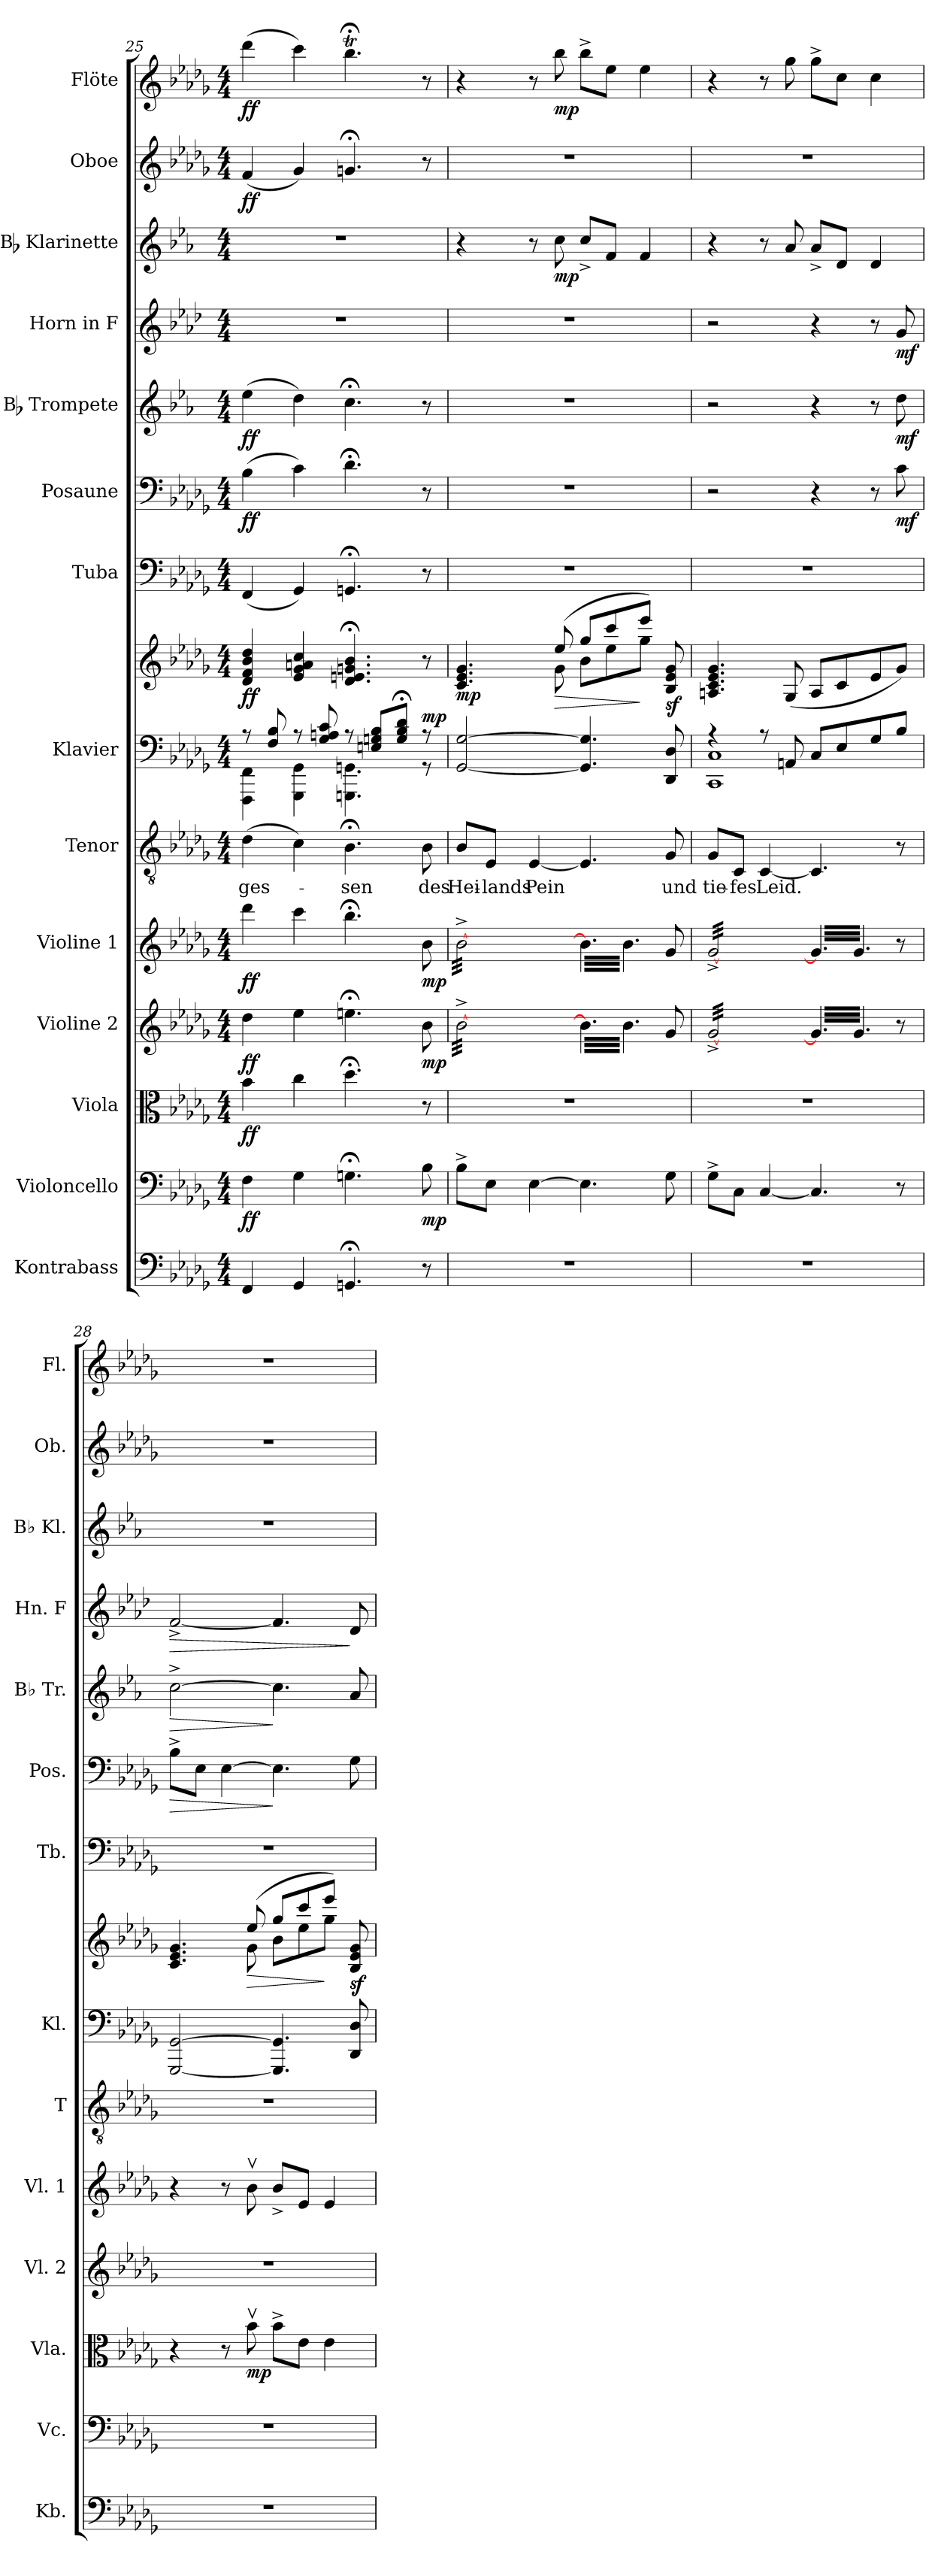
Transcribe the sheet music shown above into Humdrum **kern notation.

**kern	**kern	**dynam	**kern	**dynam	**kern	**dynam	**kern	**dynam	**kern	**text	**kern	**kern	**dynam	**kern	**kern	**dynam	**kern	**dynam	**kern	**dynam	**kern	**dynam	**kern	**dynam	**kern	**dynam
*part14	*part13	*part13	*part12	*part12	*part11	*part11	*part10	*part10	*part9	*part9	*part8	*part8	*part8	*part7	*part6	*part6	*part5	*part5	*part4	*part4	*part3	*part3	*part2	*part2	*part1	*part1
*staff15	*staff14	*staff14	*staff13	*staff13	*staff12	*staff12	*staff11	*staff11	*staff10	*staff10	*staff9	*staff8	*staff8/9	*staff7	*staff6	*staff6	*staff5	*staff5	*staff4	*staff4	*staff3	*staff3	*staff2	*staff2	*staff1	*staff1
*I"Kontrabass	*I"Violoncello	*	*I"Viola	*	*I"Violine 2	*	*I"Violine 1	*	*I"Tenor	*	*I"Klavier	*	*	*I"Tuba	*I"Posaune	*	*I"Bb Trompete	*	*I"Horn in F	*	*I"Bb Klarinette	*	*I"Oboe	*	*I"Flöte	*
*I'Kb.	*I'Vc.	*	*I'Vla.	*	*I'Vl. 2	*	*I'Vl. 1	*	*I'T	*	*I'Kl.	*	*	*I'Tb.	*I'Pos.	*	*I'Bb Tr.	*	*I'Hn. F	*	*I'Bb Kl.	*	*I'Ob.	*	*I'Fl.	*
*clefF4	*clefF4	*	*clefC3	*	*clefG2	*	*clefG2	*	*clefGv2	*	*clefF4	*clefG2	*	*clefF4	*clefF4	*	*clefG2	*	*clefG2	*	*clefG2	*	*clefG2	*	*clefG2	*
*ITrd7c12	*	*	*	*	*	*	*	*	*	*	*	*	*	*	*	*	*ITrd1c2	*	*ITrd4c7	*	*ITrd1c2	*	*	*	*	*
*k[b-e-a-d-g-]	*k[b-e-a-d-g-]	*	*k[b-e-a-d-g-]	*	*k[b-e-a-d-g-]	*	*k[b-e-a-d-g-]	*	*k[b-e-a-d-g-]	*	*k[b-e-a-d-g-]	*k[b-e-a-d-g-]	*	*k[b-e-a-d-g-]	*k[b-e-a-d-g-]	*	*k[b-e-a-d-g-]	*	*k[b-e-a-d-g-]	*	*k[b-e-a-d-g-]	*	*k[b-e-a-d-g-]	*	*k[b-e-a-d-g-]	*
*b-:	*b-:	*	*b-:	*	*b-:	*	*b-:	*	*b-:	*	*b-:	*b-:	*	*b-:	*b-:	*	*b-:	*	*b-:	*	*b-:	*	*b-:	*	*b-:	*
*M4/4	*M4/4	*	*M4/4	*	*M4/4	*	*M4/4	*	*M4/4	*	*M4/4	*M4/4	*	*M4/4	*M4/4	*	*M4/4	*	*M4/4	*	*M4/4	*	*M4/4	*	*M4/4	*
=25	=25	=25	=25	=25	=25	=25	=25	=25	=25	=25	=25	=25	=25	=25	=25	=25	=25	=25	=25	=25	=25	=25	=25	=25	=25	=25
!	!	!LO:DY:b	!	!LO:DY:b	!	!LO:DY:b	!	!LO:DY:b	!	!LO:LY:b	!	!	!LO:DY:b	!	!	!LO:DY:b	!	!LO:DY:b	!	!	!	!	!	!LO:DY:b	!	!LO:DY:b
*	*	*	*	*	*	*	*	*	*	*	*^	*	*	*	*	*	*	*	*	*	*	*	*	*	*	*
4FFF/	4F\	ff	4b-\	ff	4dd-\	ff	4ddd-\	ff	(>4d-\	-ges-	8rA	4FFF\ 4FF\	4d-/ 4f/ 4b-/ 4dd-/	ff	(<4FF/	(>4B-\	ff	(>4dd-\	ff	1r	.	1r	.	(<4f/	ff	(>4ddd-\	ff
.	.	.	.	.	.	.	.	.	.	.	8F/ 8B-/	.	.	.	.	.	.	.	.	.	.	.	.	.	.	.	.
4GGG-/	4G-\	.	4cc\	.	4ee-\	.	4ccc\	.	4c\)	.	8rA	4GGG-\ 4GG-\	4e-/ 4g-/ 4an/ 4cc/	.	4GG-/)	4c\)	.	4cc\)	.	.	.	.	.	4g-/)	.	4ccc\)	.
.	.	.	.	.	.	.	.	.	.	.	8G-/ 8An/ 8c/	.	.	.	.	.	.	.	.	.	.	.	.	.	.	.	.
!	!	!	!	!	!	!	!	!	!	!LO:LY:b	!	!	!	!	!	!	!	!	!	!	!	!	!	!	!	!	!
4.GGGn;</	4.Gn;<\	.	4.dd-;<\	.	4.een;<\	.	4.bb-;<\	.	4.B-;<\	-sen	8rA	4.GGGn\ 4.GGn\	4.d-/;< 4.en/;< 4.gn/;< 4.b-/;<	.	4.GGn;</	4.d-;<\	.	4.b-;<\	.	.	.	.	.	4.gn;</	.	4.bb-;<T\	.
.	.	.	.	.	.	.	.	.	.	.	8En/ 8Gn/ 8B-/L	.	.	.	.	.	.	.	.	.	.	.	.	.	.	.	.
.	.	.	.	.	.	.	.	.	.	.	8G/;< 8B-/;< 8d-/;<J	.	.	.	.	.	.	.	.	.	.	.	.	.	.	.	.
!	!	!LO:DY:b	!	!	!	!LO:DY:b	!	!LO:DY:b	!	!LO:LY:b	!	!	!	!LO:DY:a=2	!	!	!	!	!	!	!	!	!	!	!	!	!
8r	8B-\	mp	8r	.	8b-\	mp	8b-\	mp	8B-\	des	8rA	8rGG	8r	mp	8r	8r	.	8r	.	.	.	.	.	8r	.	8r	.
!!LO:PB:g=z
=26	=26	=26	=26	=26	=26	=26	=26	=26	=26	=26	=26	=26	=26	=26	=26	=26	=26	=26	=26	=26	=26	=26	=26	=26	=26	=26	=26
!	!	!	!	!	!	!	!	!	!	!LO:LY:b	!	!	!	!LO:DY:b	!	!	!	!	!	!	!	!	!	!	!	!	!
*	*	*	*	*	*	*	*	*	*	*	*v	*v	*^	*	*	*	*	*	*	*	*	*	*	*	*	*	*
*	*	*	*	*	*tremolo	*	*	*	*	*	*	*	*	*	*	*	*	*	*	*	*	*	*	*	*	*	*
*	*	*	*	*	*	*	*tremolo	*	*	*	*	*	*	*	*	*	*	*	*	*	*	*	*	*	*	*	*
1r	8B-^>\L	.	1r	.	[32b-^>\LLL	.	[32b-^>\LLL	.	8B-/L	Hei-	[2GG-/ [2G-/	4.c/ 4.e-/ 4.g-/	4ryy	mp	1r	1r	.	1r	.	1r	.	4r	.	1r	.	4r	.
.	.	.	.	.	32b-^>\	.	32b-^>\	.	.	.	.	.	.	.	.	.	.	.	.	.	.	.	.	.	.	.	.
.	.	.	.	.	32b-^>\	.	32b-^>\	.	.	.	.	.	.	.	.	.	.	.	.	.	.	.	.	.	.	.	.
.	.	.	.	.	32b-^>\	.	32b-^>\	.	.	.	.	.	.	.	.	.	.	.	.	.	.	.	.	.	.	.	.
!	!	!	!	!	!	!	!	!	!	!LO:LY:b	!	!	!	!	!	!	!	!	!	!	!	!	!	!	!	!	!
.	8E-\J	.	.	.	32b-^>\	.	32b-^>\	.	8E-/J	-lands	.	.	.	.	.	.	.	.	.	.	.	.	.	.	.	.	.
.	.	.	.	.	32b-^>\	.	32b-^>\	.	.	.	.	.	.	.	.	.	.	.	.	.	.	.	.	.	.	.	.
.	.	.	.	.	32b-^>\	.	32b-^>\	.	.	.	.	.	.	.	.	.	.	.	.	.	.	.	.	.	.	.	.
.	.	.	.	.	32b-^>\	.	32b-^>\	.	.	.	.	.	.	.	.	.	.	.	.	.	.	.	.	.	.	.	.
!	!	!	!	!	!	!	!	!	!	!LO:LY:b	!	!	!	!	!	!	!	!	!	!	!	!	!	!	!	!	!
.	[4E-\	.	.	.	32b-^>\	.	32b-^>\	.	[4E-/	Pein	.	.	8ryy	.	.	.	.	.	.	.	.	8r	.	.	.	8r	.
.	.	.	.	.	32b-^>\	.	32b-^>\	.	.	.	.	.	.	.	.	.	.	.	.	.	.	.	.	.	.	.	.
.	.	.	.	.	32b-^>\	.	32b-^>\	.	.	.	.	.	.	.	.	.	.	.	.	.	.	.	.	.	.	.	.
.	.	.	.	.	32b-^>\	.	32b-^>\	.	.	.	.	.	.	.	.	.	.	.	.	.	.	.	.	.	.	.	.
!	!	!	!	!	!	!	!	!	!	!	!	!	!	!LO:HP:b	!	!	!	!	!	!	!	!	!LO:DY:b	!	!	!	!LO:DY:b
.	.	.	.	.	32b-^>\	.	32b-^>\	.	.	.	.	(>8ee-/	8g-\	>	.	.	.	.	.	.	.	8b-\	mp	.	.	8bb-\	mp
.	.	.	.	.	32b-^>\	.	32b-^>\	.	.	.	.	.	.	.	.	.	.	.	.	.	.	.	.	.	.	.	.
.	.	.	.	.	32b-^>\	.	32b-^>\	.	.	.	.	.	.	.	.	.	.	.	.	.	.	.	.	.	.	.	.
.	.	.	.	.	32b-^>\JJJ	.	32b-^>\JJJ	.	.	.	.	.	.	.	.	.	.	.	.	.	.	.	.	.	.	.	.
.	4.E-\]	.	.	.	32b-\]LLL	.	32b-\]LLL	.	4.E-/]	.	4.GG-/] 4.G-/]	8gg-/L	8b-\L	.	.	.	.	.	.	.	.	8b-^</L	.	.	.	8bb-^>\L	.
.	.	.	.	.	32b-\	.	32b-\	.	.	.	.	.	.	.	.	.	.	.	.	.	.	.	.	.	.	.	.
.	.	.	.	.	32b-\	.	32b-\	.	.	.	.	.	.	.	.	.	.	.	.	.	.	.	.	.	.	.	.
.	.	.	.	.	32b-\	.	32b-\	.	.	.	.	.	.	.	.	.	.	.	.	.	.	.	.	.	.	.	.
.	.	.	.	.	32b-\	.	32b-\	.	.	.	.	8ccc/	8ee-\	.	.	.	.	.	.	.	.	8e-/J	.	.	.	8ee-\J	.
.	.	.	.	.	32b-\	.	32b-\	.	.	.	.	.	.	.	.	.	.	.	.	.	.	.	.	.	.	.	.
.	.	.	.	.	32b-\	.	32b-\	.	.	.	.	.	.	.	.	.	.	.	.	.	.	.	.	.	.	.	.
.	.	.	.	.	32b-\	.	32b-\	.	.	.	.	.	.	.	.	.	.	.	.	.	.	.	.	.	.	.	.
.	.	.	.	.	32b-\	.	32b-\	.	.	.	.	8eee-/J)	8gg-\J	]	.	.	.	.	.	.	.	4e-/	.	.	.	4ee-\	.
.	.	.	.	.	32b-\	.	32b-\	.	.	.	.	.	.	.	.	.	.	.	.	.	.	.	.	.	.	.	.
.	.	.	.	.	32b-\	.	32b-\	.	.	.	.	.	.	.	.	.	.	.	.	.	.	.	.	.	.	.	.
.	.	.	.	.	32b-\JJJ	.	32b-\JJJ	.	.	.	.	.	.	.	.	.	.	.	.	.	.	.	.	.	.	.	.
*	*	*	*	*	*	*	*Xtremolo	*	*	*	*	*	*	*	*	*	*	*	*	*	*	*	*	*	*	*	*
*	*	*	*	*	*Xtremolo	*	*	*	*	*	*	*	*	*	*	*	*	*	*	*	*	*	*	*	*	*	*
!	!	!	!	!	!	!	!	!	!	!LO:LY:b	!	!	!	!LO:DY:b	!	!	!	!	!	!	!	!	!	!	!	!	!
.	8G-\	.	.	.	8g-/	.	8g-/	.	8G-/	und	8DD-/ 8D-/	8B-/ 8e-/ 8g-/	8ryy	sf	.	.	.	.	.	.	.	.	.	.	.	.	.
=27	=27	=27	=27	=27	=27	=27	=27	=27	=27	=27	=27	=27	=27	=27	=27	=27	=27	=27	=27	=27	=27	=27	=27	=27	=27	=27	=27
!	!	!	!	!	!	!	!	!	!	!LO:LY:b	!	!	!	!	!	!	!	!	!	!	!	!	!	!	!	!	!
*	*	*	*	*	*	*	*	*	*	*	*^	*v	*v	*	*	*	*	*	*	*	*	*	*	*	*	*	*
*	*	*	*	*	*tremolo	*	*	*	*	*	*	*	*	*	*	*	*	*	*	*	*	*	*	*	*	*	*
*	*	*	*	*	*	*	*tremolo	*	*	*	*	*	*	*	*	*	*	*	*	*	*	*	*	*	*	*	*
1r	8G-^>\L	.	1r	.	[32g-^</LLL	.	[32g-^</LLL	.	8G-/L	tie-	4rA	1CC 1C	4.An/ 4.c/ 4.e-/ 4.g-/	.	1r	2r	.	2r	.	2r	.	4r	.	1r	.	4r	.
.	.	.	.	.	32g-^</	.	32g-^</	.	.	.	.	.	.	.	.	.	.	.	.	.	.	.	.	.	.	.	.
.	.	.	.	.	32g-^</	.	32g-^</	.	.	.	.	.	.	.	.	.	.	.	.	.	.	.	.	.	.	.	.
.	.	.	.	.	32g-^</	.	32g-^</	.	.	.	.	.	.	.	.	.	.	.	.	.	.	.	.	.	.	.	.
!	!	!	!	!	!	!	!	!	!	!LO:LY:b	!	!	!	!	!	!	!	!	!	!	!	!	!	!	!	!	!
.	8C\J	.	.	.	32g-^</	.	32g-^</	.	8C/J	-fes	.	.	.	.	.	.	.	.	.	.	.	.	.	.	.	.	.
.	.	.	.	.	32g-^</	.	32g-^</	.	.	.	.	.	.	.	.	.	.	.	.	.	.	.	.	.	.	.	.
.	.	.	.	.	32g-^</	.	32g-^</	.	.	.	.	.	.	.	.	.	.	.	.	.	.	.	.	.	.	.	.
.	.	.	.	.	32g-^</	.	32g-^</	.	.	.	.	.	.	.	.	.	.	.	.	.	.	.	.	.	.	.	.
!	!	!	!	!	!	!	!	!	!	!LO:LY:b	!	!	!	!	!	!	!	!	!	!	!	!	!	!	!	!	!
.	[4C/	.	.	.	32g-^</	.	32g-^</	.	[4C/	Leid.	8rA	.	.	.	.	.	.	.	.	.	.	8r	.	.	.	8r	.
.	.	.	.	.	32g-^</	.	32g-^</	.	.	.	.	.	.	.	.	.	.	.	.	.	.	.	.	.	.	.	.
.	.	.	.	.	32g-^</	.	32g-^</	.	.	.	.	.	.	.	.	.	.	.	.	.	.	.	.	.	.	.	.
.	.	.	.	.	32g-^</	.	32g-^</	.	.	.	.	.	.	.	.	.	.	.	.	.	.	.	.	.	.	.	.
.	.	.	.	.	32g-^</	.	32g-^</	.	.	.	8AAn/	.	(<8G-/	.	.	.	.	.	.	.	.	8g-/	.	.	.	8gg-\	.
.	.	.	.	.	32g-^</	.	32g-^</	.	.	.	.	.	.	.	.	.	.	.	.	.	.	.	.	.	.	.	.
.	.	.	.	.	32g-^</	.	32g-^</	.	.	.	.	.	.	.	.	.	.	.	.	.	.	.	.	.	.	.	.
.	.	.	.	.	32g-^</JJJ	.	32g-^</JJJ	.	.	.	.	.	.	.	.	.	.	.	.	.	.	.	.	.	.	.	.
.	4.C/]	.	.	.	32g-/]LLL	.	32g-/]LLL	.	4.C/]	.	8C/L	.	8A/L	.	.	4r	.	4r	.	4r	.	8g-^</L	.	.	.	8gg-^>\L	.
.	.	.	.	.	32g-/	.	32g-/	.	.	.	.	.	.	.	.	.	.	.	.	.	.	.	.	.	.	.	.
.	.	.	.	.	32g-/	.	32g-/	.	.	.	.	.	.	.	.	.	.	.	.	.	.	.	.	.	.	.	.
.	.	.	.	.	32g-/	.	32g-/	.	.	.	.	.	.	.	.	.	.	.	.	.	.	.	.	.	.	.	.
.	.	.	.	.	32g-/	.	32g-/	.	.	.	8E-/	.	8c/	.	.	.	.	.	.	.	.	8c/J	.	.	.	8cc\J	.
.	.	.	.	.	32g-/	.	32g-/	.	.	.	.	.	.	.	.	.	.	.	.	.	.	.	.	.	.	.	.
.	.	.	.	.	32g-/	.	32g-/	.	.	.	.	.	.	.	.	.	.	.	.	.	.	.	.	.	.	.	.
.	.	.	.	.	32g-/	.	32g-/	.	.	.	.	.	.	.	.	.	.	.	.	.	.	.	.	.	.	.	.
.	.	.	.	.	32g-/	.	32g-/	.	.	.	8G-/	.	8e-/	.	.	8r	.	8r	.	8r	.	4c/	.	.	.	4cc\	.
.	.	.	.	.	32g-/	.	32g-/	.	.	.	.	.	.	.	.	.	.	.	.	.	.	.	.	.	.	.	.
.	.	.	.	.	32g-/	.	32g-/	.	.	.	.	.	.	.	.	.	.	.	.	.	.	.	.	.	.	.	.
.	.	.	.	.	32g-/JJJ	.	32g-/JJJ	.	.	.	.	.	.	.	.	.	.	.	.	.	.	.	.	.	.	.	.
*	*	*	*	*	*	*	*Xtremolo	*	*	*	*	*	*	*	*	*	*	*	*	*	*	*	*	*	*	*	*
*	*	*	*	*	*Xtremolo	*	*	*	*	*	*	*	*	*	*	*	*	*	*	*	*	*	*	*	*	*	*
!	!	!	!	!	!	!	!	!	!	!	!	!	!	!	!	!	!LO:DY:b	!	!LO:DY:b	!	!LO:DY:b	!	!	!	!	!	!
.	8r	.	.	.	8r	.	8r	.	8r	.	8B-/J	.	8g-/J)	.	.	8c\	mf	8cc\	mf	8c/	mf	.	.	.	.	.	.
*	*	*	*	*	*	*	*	*	*	*	*v	*v	*	*	*	*	*	*	*	*	*	*	*	*	*	*	*
=28	=28	=28	=28	=28	=28	=28	=28	=28	=28	=28	=28	=28	=28	=28	=28	=28	=28	=28	=28	=28	=28	=28	=28	=28	=28	=28
*	*	*	*	*	*	*	*	*	*	*	*	*^	*	*	*	*	*	*	*	*	*	*	*	*	*	*
!	!	!	!	!	!	!	!	!	!	!	!	!	!	!	!	!	!LO:HP:b	!	!LO:HP:b	!	!LO:HP:b	!	!	!	!	!	!
1r	1r	.	4r	.	1r	.	4r	.	1r	.	[2GGG-/ [2GG-/	4.c/ 4.e-/ 4.g-/	4ryy	.	1r	8B-^>\L	>	[2b-^>\	>	[2B-^</	>	1r	.	1r	.	1r	.
.	.	.	.	.	.	.	.	.	.	.	.	.	.	.	.	8E-\J	.	.	.	.	.	.	.	.	.	.	.
.	.	.	8r	.	.	.	8r	.	.	.	.	.	8ryy	.	.	[4E-\	.	.	.	.	.	.	.	.	.	.	.
!	!	!	!	!LO:DY:b	!	!	!	!	!	!	!	!	!	!LO:HP:b	!	!	!	!	!	!	!	!	!	!	!	!	!
.	.	.	8b-v>\	mp	.	.	8b-v>\	.	.	.	.	(>8ee-/	8g-\	>	.	.	.	.	.	.	.	.	.	.	.	.	.
.	.	.	8b-^>\L	.	.	.	8b-^</L	.	.	.	4.GGG-/] 4.GG-/]	8gg-/L	8b-\L	.	.	4.E-\]	]	4.b-\]	]	4.B-/]	.	.	.	.	.	.	.
.	.	.	8e-\J	.	.	.	8e-/J	.	.	.	.	8ccc/	8ee-\	.	.	.	.	.	.	.	.	.	.	.	.	.	.
.	.	.	4e-\	.	.	.	4e-/	.	.	.	.	8eee-/J)	8gg-\J	]	.	.	.	.	.	.	.	.	.	.	.	.	.
!	!	!	!	!	!	!	!	!	!	!	!	!	!	!LO:DY:b	!	!	!	!	!	!	!	!	!	!	!	!	!
.	.	.	.	.	.	.	.	.	.	.	8DD-/ 8D-/	8B-/ 8e-/ 8g-/	8ryy	sf	.	8G-\	.	8g-/	.	8G-/	]	.	.	.	.	.	.
*	*	*	*	*	*	*	*	*	*	*	*	*v	*v	*	*	*	*	*	*	*	*	*	*	*	*	*	*
=	=	=	=	=	=	=	=	=	=	=	=	=	=	=	=	=	=	=	=	=	=	=	=	=	=	=
*-	*-	*-	*-	*-	*-	*-	*-	*-	*-	*-	*-	*-	*-	*-	*-	*-	*-	*-	*-	*-	*-	*-	*-	*-	*-	*-
